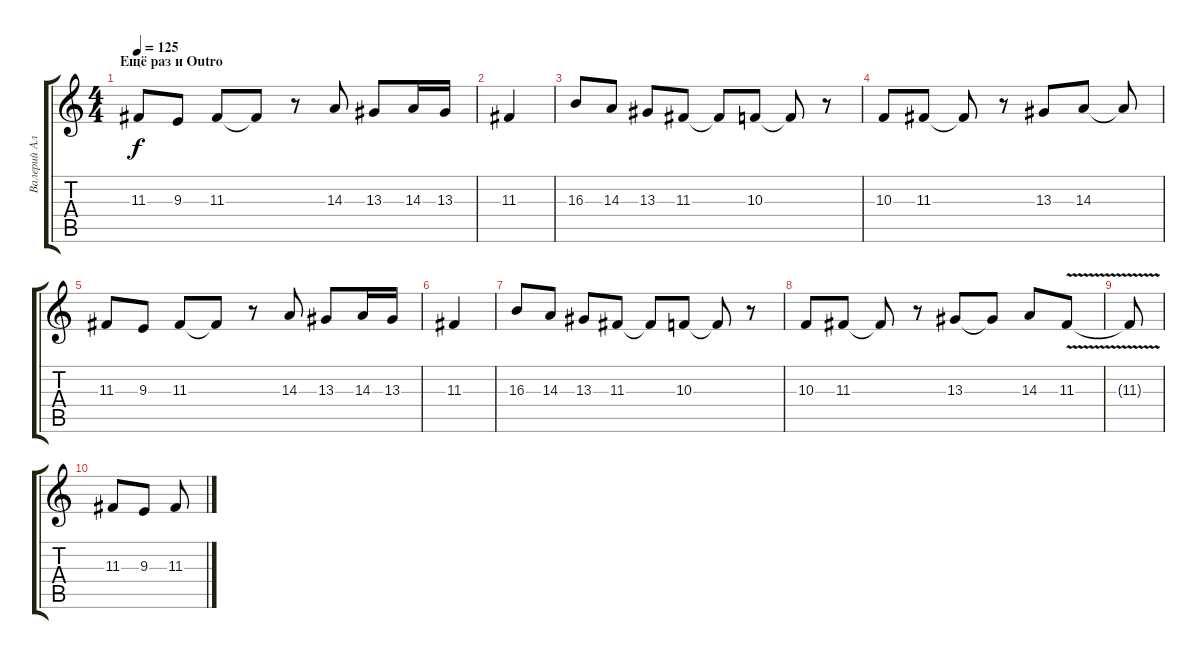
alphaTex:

\track ("Валерий Александрович Кипелов" "Валерий Ал") {instrument choiraahs}
\staff {score tabs}
\tuning (E4 B3 G3 D3 A2 D2) {hide}
\ts (4 4)
\section ("" "Ещё раз и Outro")
\tempo 125
\clef g2
\ks c
11.3.8{dy f} 9.3.8 11.3.8 11.3{t}.8 r.8 14.3.8 13.3.8 14.3.16 13.3.16 |
11.3.4 |
16.3.8 14.3.8 13.3.8 11.3.8 11.3{t}.8 10.3.8 10.3{t}.8 r.8 |
10.3.8 11.3.8 11.3{t}.8 r.8 13.3.8 14.3.8 14.3{t}.8 |
11.3.8 9.3.8 11.3.8 11.3{t}.8 r.8 14.3.8 13.3.8 14.3.16 13.3.16 |
11.3.4 |
16.3.8 14.3.8 13.3.8 11.3.8 11.3{t}.8 10.3.8 10.3{t}.8 r.8 |
10.3.8 11.3.8 11.3{t}.8 r.8 13.3.8 13.3{t}.8 14.3.8 11.3{v}.8 |
11.3{t}.8 |
11.3.8 9.3.8 11.3.8
